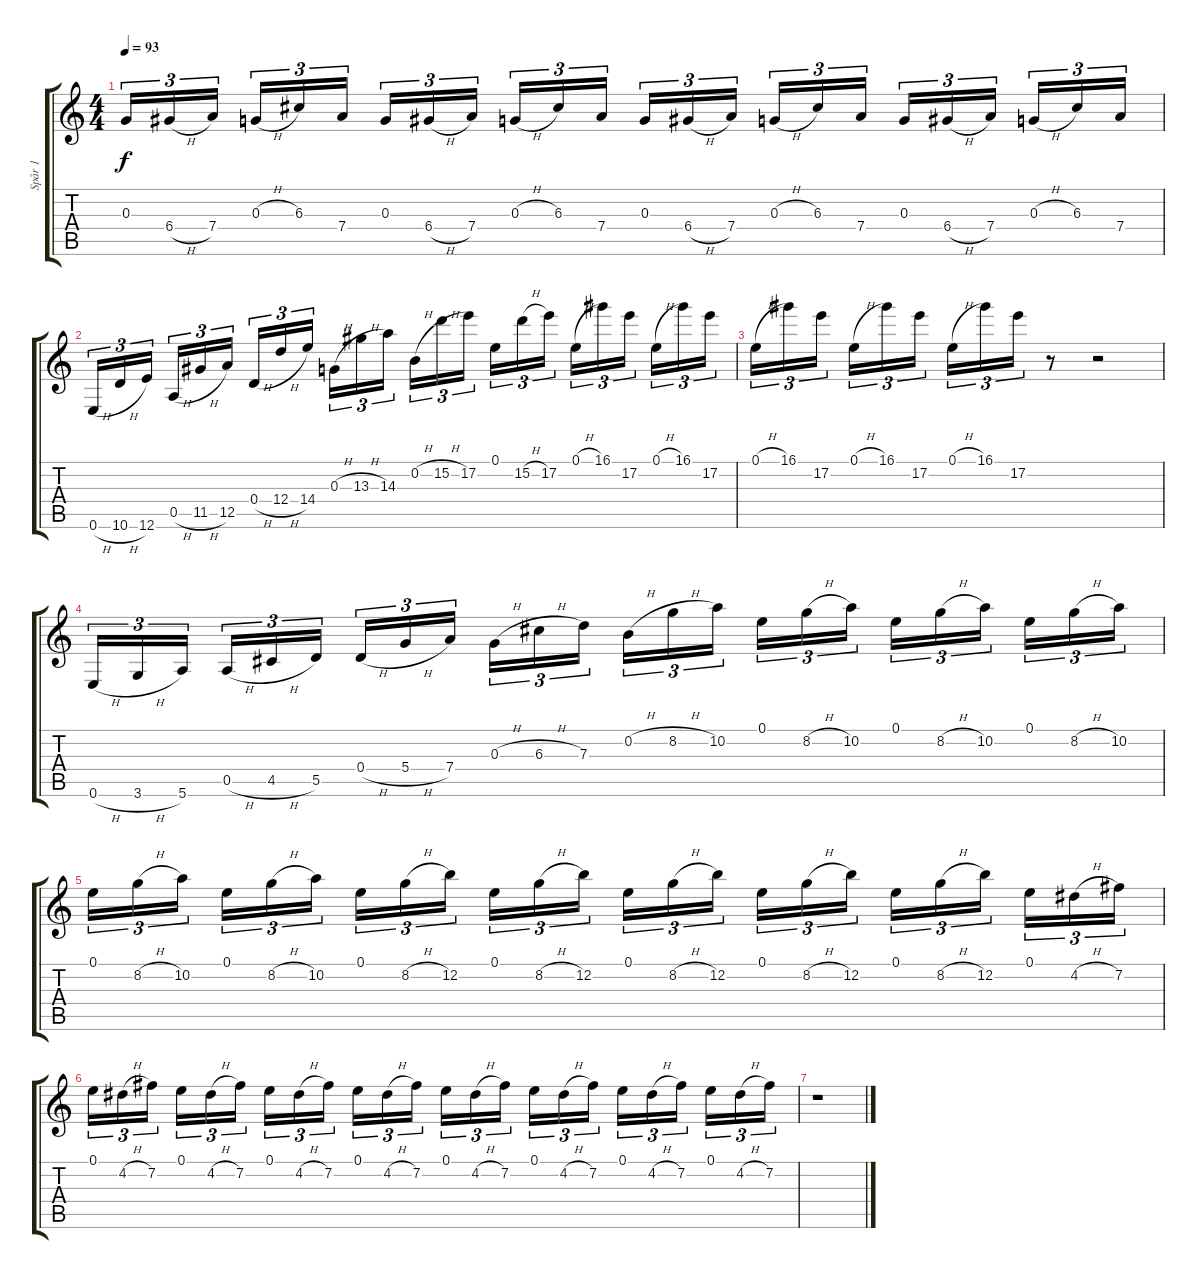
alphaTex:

\track ("Spår 1" "Spår 1") {instrument distortionguitar}
\staff {score tabs}
\tuning (E4 B3 G3 D3 A2 E2) {hide}
\ts (4 4)
\tempo 93
\clef g2
\ks c
0.3.16{tu (3 2) dy f} 6.4{h}.16{tu (3 2)} 7.4.16{tu (3 2)} 0.3{h}.16{tu (3 2)} 6.3.16{tu (3 2)} 7.4.16{tu (3 2)} 0.3.16{tu (3 2)} 6.4{h}.16{tu (3 2)} 7.4.16{tu (3 2)} 0.3{h}.16{tu (3 2)} 6.3.16{tu (3 2)} 7.4.16{tu (3 2)} 0.3.16{tu (3 2)} 6.4{h}.16{tu (3 2)} 7.4.16{tu (3 2)} 0.3{h}.16{tu (3 2)} 6.3.16{tu (3 2)} 7.4.16{tu (3 2)} 0.3.16{tu (3 2)} 6.4{h}.16{tu (3 2)} 7.4.16{tu (3 2)} 0.3{h}.16{tu (3 2)} 6.3.16{tu (3 2)} 7.4.16{tu (3 2)} |
0.6{h}.16{tu (3 2)} 10.6{h}.16{tu (3 2)} 12.6.16{tu (3 2)} 0.5{h}.16{tu (3 2)} 11.5{h}.16{tu (3 2)} 12.5.16{tu (3 2)} 0.4{h}.16{tu (3 2)} 12.4{h}.16{tu (3 2)} 14.4.16{tu (3 2)} 0.3{h}.16{tu (3 2)} 13.3{h}.16{tu (3 2)} 14.3.16{tu (3 2)} 0.2{h}.16{tu (3 2)} 15.2{h}.16{tu (3 2)} 17.2.16{tu (3 2)} 0.1.16{tu (3 2)} 15.2{h}.16{tu (3 2)} 17.2.16{tu (3 2)} 0.1{h}.16{tu (3 2)} 16.1.16{tu (3 2)} 17.2.16{tu (3 2)} 0.1{h}.16{tu (3 2)} 16.1.16{tu (3 2)} 17.2.16{tu (3 2)} |
0.1{h}.16{tu (3 2)} 16.1.16{tu (3 2)} 17.2.16{tu (3 2)} 0.1{h}.16{tu (3 2)} 16.1.16{tu (3 2)} 17.2.16{tu (3 2)} 0.1{h}.16{tu (3 2)} 16.1.16{tu (3 2)} 17.2.16{tu (3 2)} r.8 r.2 |
0.6{h}.16{tu (3 2)} 3.6{h}.16{tu (3 2)} 5.6.16{tu (3 2)} 0.5{h}.16{tu (3 2)} 4.5{h}.16{tu (3 2)} 5.5.16{tu (3 2)} 0.4{h}.16{tu (3 2)} 5.4{h}.16{tu (3 2)} 7.4.16{tu (3 2)} 0.3{h}.16{tu (3 2)} 6.3{h}.16{tu (3 2)} 7.3.16{tu (3 2)} 0.2{h}.16{tu (3 2)} 8.2{h}.16{tu (3 2)} 10.2.16{tu (3 2)} 0.1.16{tu (3 2)} 8.2{h}.16{tu (3 2)} 10.2.16{tu (3 2)} 0.1.16{tu (3 2)} 8.2{h}.16{tu (3 2)} 10.2.16{tu (3 2)} 0.1.16{tu (3 2)} 8.2{h}.16{tu (3 2)} 10.2.16{tu (3 2)} |
0.1.16{tu (3 2)} 8.2{h}.16{tu (3 2)} 10.2.16{tu (3 2)} 0.1.16{tu (3 2)} 8.2{h}.16{tu (3 2)} 10.2.16{tu (3 2)} 0.1.16{tu (3 2)} 8.2{h}.16{tu (3 2)} 12.2.16{tu (3 2)} 0.1.16{tu (3 2)} 8.2{h}.16{tu (3 2)} 12.2.16{tu (3 2)} 0.1.16{tu (3 2)} 8.2{h}.16{tu (3 2)} 12.2.16{tu (3 2)} 0.1.16{tu (3 2)} 8.2{h}.16{tu (3 2)} 12.2.16{tu (3 2)} 0.1.16{tu (3 2)} 8.2{h}.16{tu (3 2)} 12.2.16{tu (3 2)} 0.1.16{tu (3 2)} 4.2{h}.16{tu (3 2)} 7.2.16{tu (3 2)} |
0.1.16{tu (3 2)} 4.2{h}.16{tu (3 2)} 7.2.16{tu (3 2)} 0.1.16{tu (3 2)} 4.2{h}.16{tu (3 2)} 7.2.16{tu (3 2)} 0.1.16{tu (3 2)} 4.2{h}.16{tu (3 2)} 7.2.16{tu (3 2)} 0.1.16{tu (3 2)} 4.2{h}.16{tu (3 2)} 7.2.16{tu (3 2)} 0.1.16{tu (3 2)} 4.2{h}.16{tu (3 2)} 7.2.16{tu (3 2)} 0.1.16{tu (3 2)} 4.2{h}.16{tu (3 2)} 7.2.16{tu (3 2)} 0.1.16{tu (3 2)} 4.2{h}.16{tu (3 2)} 7.2.16{tu (3 2)} 0.1.16{tu (3 2)} 4.2{h}.16{tu (3 2)} 7.2.16{tu (3 2)} |
r.1
